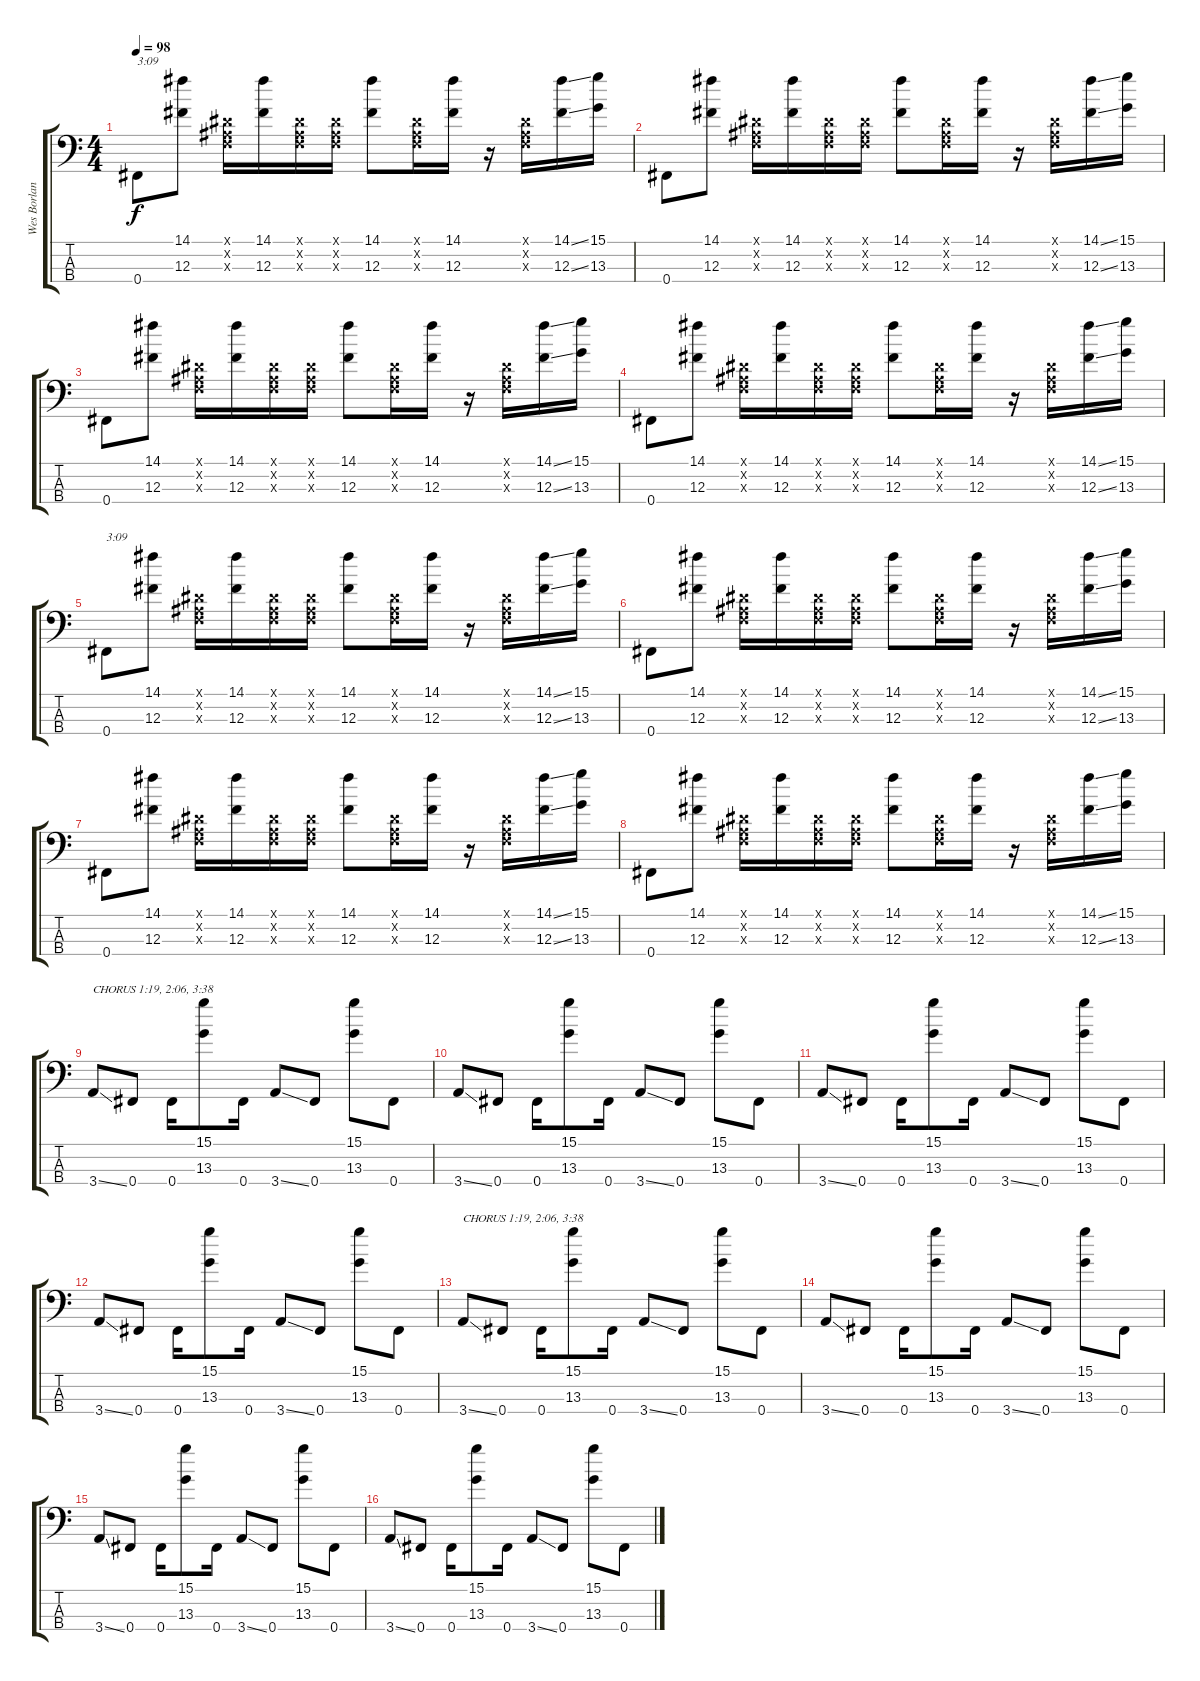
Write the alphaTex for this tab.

\track ("Wes Borland (Guitar)" "Wes Borlan") {instrument distortionguitar}
\staff {score tabs}
\tuning (E3 B2 Gb2 Gb1) {hide}
\ts (4 4)
\tempo 98
\clef f4
\ks c
0.4.8{txt "3:09" dy f} (14.1 12.3).8 (-1.1{x} -1.2{x} -1.3{x}).16 (14.1 12.3).16 (-1.1{x} -1.2{x} -1.3{x}).16 (-1.1{x} -1.2{x} -1.3{x}).16 (14.1 12.3).8 (-1.1{x} -1.2{x} -1.3{x}).16 (14.1 12.3).16 r.16 (-1.1{x} -1.2{x} -1.3{x}).16 (14.1{ss} 12.3{ss}).16 (15.1 13.3).16 |
0.4.8 (14.1 12.3).8 (-1.1{x} -1.2{x} -1.3{x}).16 (14.1 12.3).16 (-1.1{x} -1.2{x} -1.3{x}).16 (-1.1{x} -1.2{x} -1.3{x}).16 (14.1 12.3).8 (-1.1{x} -1.2{x} -1.3{x}).16 (14.1 12.3).16 r.16 (-1.1{x} -1.2{x} -1.3{x}).16 (14.1{ss} 12.3{ss}).16 (15.1 13.3).16 |
0.4.8 (14.1 12.3).8 (-1.1{x} -1.2{x} -1.3{x}).16 (14.1 12.3).16 (-1.1{x} -1.2{x} -1.3{x}).16 (-1.1{x} -1.2{x} -1.3{x}).16 (14.1 12.3).8 (-1.1{x} -1.2{x} -1.3{x}).16 (14.1 12.3).16 r.16 (-1.1{x} -1.2{x} -1.3{x}).16 (14.1{ss} 12.3{ss}).16 (15.1 13.3).16 |
0.4.8 (14.1 12.3).8 (-1.1{x} -1.2{x} -1.3{x}).16 (14.1 12.3).16 (-1.1{x} -1.2{x} -1.3{x}).16 (-1.1{x} -1.2{x} -1.3{x}).16 (14.1 12.3).8 (-1.1{x} -1.2{x} -1.3{x}).16 (14.1 12.3).16 r.16 (-1.1{x} -1.2{x} -1.3{x}).16 (14.1{ss} 12.3{ss}).16 (15.1 13.3).16 |
0.4.8{txt "3:09"} (14.1 12.3).8 (-1.1{x} -1.2{x} -1.3{x}).16 (14.1 12.3).16 (-1.1{x} -1.2{x} -1.3{x}).16 (-1.1{x} -1.2{x} -1.3{x}).16 (14.1 12.3).8 (-1.1{x} -1.2{x} -1.3{x}).16 (14.1 12.3).16 r.16 (-1.1{x} -1.2{x} -1.3{x}).16 (14.1{ss} 12.3{ss}).16 (15.1 13.3).16 |
0.4.8 (14.1 12.3).8 (-1.1{x} -1.2{x} -1.3{x}).16 (14.1 12.3).16 (-1.1{x} -1.2{x} -1.3{x}).16 (-1.1{x} -1.2{x} -1.3{x}).16 (14.1 12.3).8 (-1.1{x} -1.2{x} -1.3{x}).16 (14.1 12.3).16 r.16 (-1.1{x} -1.2{x} -1.3{x}).16 (14.1{ss} 12.3{ss}).16 (15.1 13.3).16 |
0.4.8 (14.1 12.3).8 (-1.1{x} -1.2{x} -1.3{x}).16 (14.1 12.3).16 (-1.1{x} -1.2{x} -1.3{x}).16 (-1.1{x} -1.2{x} -1.3{x}).16 (14.1 12.3).8 (-1.1{x} -1.2{x} -1.3{x}).16 (14.1 12.3).16 r.16 (-1.1{x} -1.2{x} -1.3{x}).16 (14.1{ss} 12.3{ss}).16 (15.1 13.3).16 |
0.4.8 (14.1 12.3).8 (-1.1{x} -1.2{x} -1.3{x}).16 (14.1 12.3).16 (-1.1{x} -1.2{x} -1.3{x}).16 (-1.1{x} -1.2{x} -1.3{x}).16 (14.1 12.3).8 (-1.1{x} -1.2{x} -1.3{x}).16 (14.1 12.3).16 r.16 (-1.1{x} -1.2{x} -1.3{x}).16 (14.1{ss} 12.3{ss}).16 (15.1 13.3).16 |
3.4{ss}.8{txt "CHORUS 1:19, 2:06, 3:38"} 0.4.8 0.4.16 (15.1 13.3).8 0.4.16 3.4{ss}.8 0.4.8 (15.1 13.3).8 0.4.8 |
3.4{ss}.8 0.4.8 0.4.16 (15.1 13.3).8 0.4.16 3.4{ss}.8 0.4.8 (15.1 13.3).8 0.4.8 |
3.4{ss}.8 0.4.8 0.4.16 (15.1 13.3).8 0.4.16 3.4{ss}.8 0.4.8 (15.1 13.3).8 0.4.8 |
3.4{ss}.8 0.4.8 0.4.16 (15.1 13.3).8 0.4.16 3.4{ss}.8 0.4.8 (15.1 13.3).8 0.4.8 |
3.4{ss}.8{txt "CHORUS 1:19, 2:06, 3:38"} 0.4.8 0.4.16 (15.1 13.3).8 0.4.16 3.4{ss}.8 0.4.8 (15.1 13.3).8 0.4.8 |
3.4{ss}.8 0.4.8 0.4.16 (15.1 13.3).8 0.4.16 3.4{ss}.8 0.4.8 (15.1 13.3).8 0.4.8 |
3.4{ss}.8 0.4.8 0.4.16 (15.1 13.3).8 0.4.16 3.4{ss}.8 0.4.8 (15.1 13.3).8 0.4.8 |
3.4{ss}.8 0.4.8 0.4.16 (15.1 13.3).8 0.4.16 3.4{ss}.8 0.4.8 (15.1 13.3).8 0.4.8
